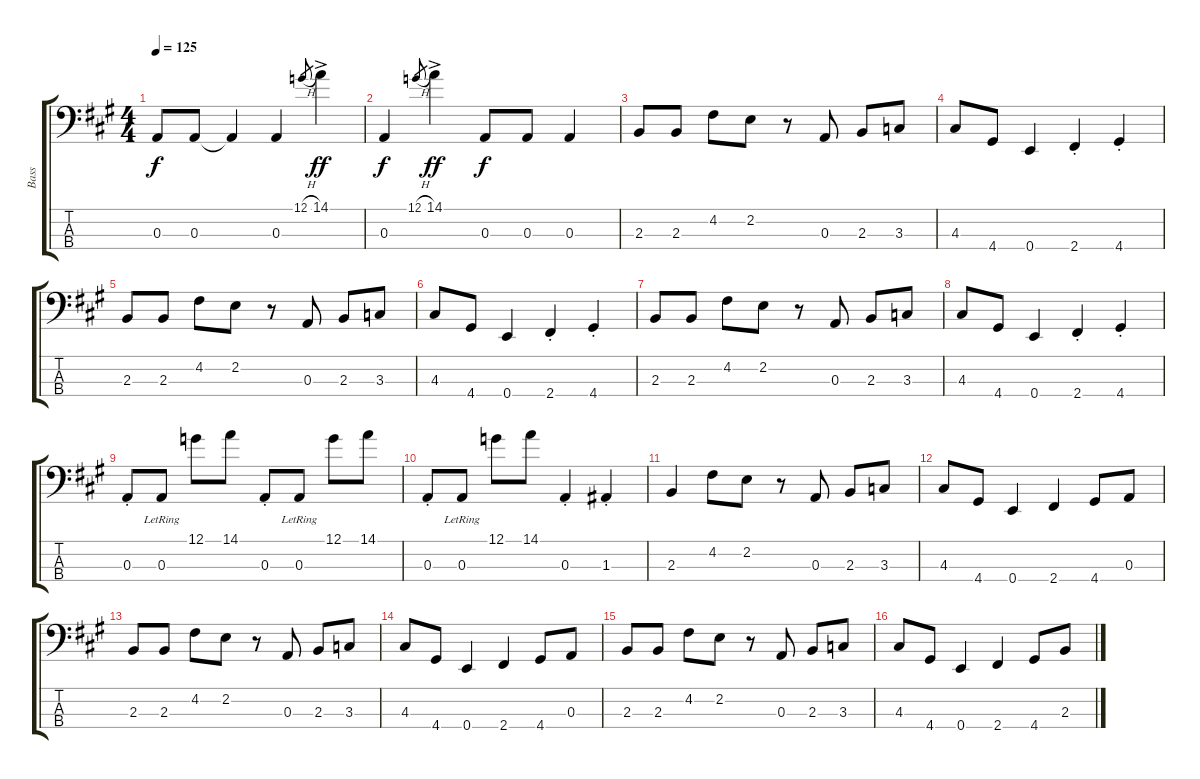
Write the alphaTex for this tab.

\track ("Bass" "Bass") {instrument fretlessbass}
\staff {score tabs}
\tuning (G2 D2 A1 E1) {hide}
\ts (4 4)
\tempo 125
\clef f4
\ks a
0.3.8{dy f} 0.3.8 0.3{t}.4 0.3.4 12.1{h}.8{gr} 14.1{ac}.4{dy ff} |
0.3.4{dy f} 12.1{h}.8{gr} 14.1{ac}.4{dy ff} 0.3.8{dy f} 0.3.8 0.3.4 |
2.3.8 2.3.8 4.2.8 2.2.8 r.8 0.3.8 2.3.8 3.3.8 |
4.3.8 4.4.8 0.4.4 2.4{st}.4 4.4{st}.4 |
2.3.8 2.3.8 4.2.8 2.2.8 r.8 0.3.8 2.3.8 3.3.8 |
4.3.8 4.4.8 0.4.4 2.4{st}.4 4.4{st}.4 |
2.3.8 2.3.8 4.2.8 2.2.8 r.8 0.3.8 2.3.8 3.3.8 |
4.3.8 4.4.8 0.4.4 2.4{st}.4 4.4{st}.4 |
0.3{st}.8 0.3{lr}.8 12.1.8 14.1.8 0.3{st}.8 0.3{lr}.8 12.1.8 14.1.8 |
0.3{st}.8 0.3{lr}.8 12.1.8 14.1.8 0.3{st}.4 1.3{st}.4 |
2.3.4 4.2.8 2.2.8 r.8 0.3.8 2.3.8 3.3.8 |
4.3.8 4.4.8 0.4.4 2.4.4 4.4.8 0.3.8 |
2.3.8 2.3.8 4.2.8 2.2.8 r.8 0.3.8 2.3.8 3.3.8 |
4.3.8 4.4.8 0.4.4 2.4.4 4.4.8 0.3.8 |
2.3.8 2.3.8 4.2.8 2.2.8 r.8 0.3.8 2.3.8 3.3.8 |
4.3.8 4.4.8 0.4.4 2.4.4 4.4.8 2.3.8
